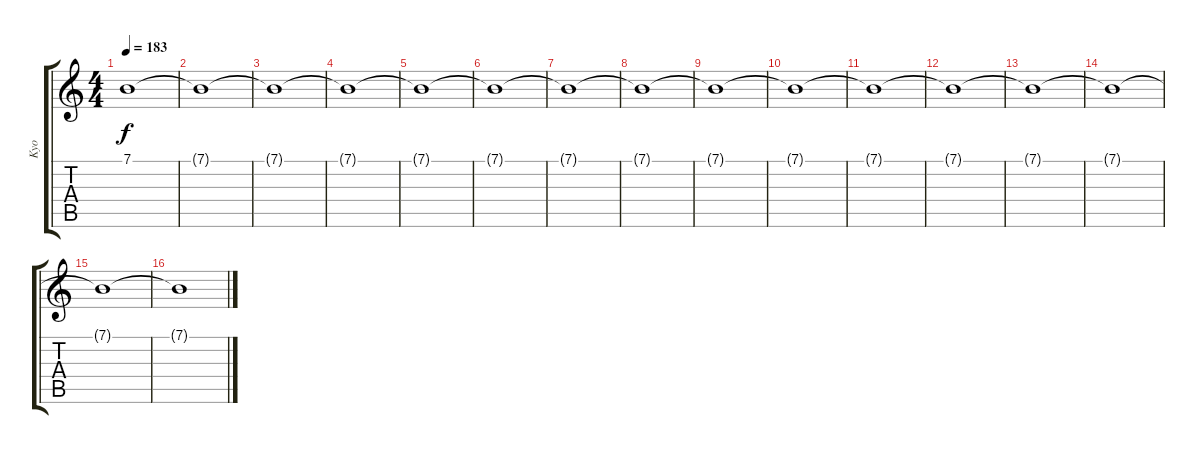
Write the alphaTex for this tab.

\track ("Kyo" "Kyo") {instrument sopranosax}
\staff {score tabs}
\tuning (E4 B3 G3 D3 A2 E2) {hide}
\ts (4 4)
\tempo 183
\clef g2
\ks c
7.1{t}.1{dy f volume 13} |
7.1{t}.1{volume 12} |
7.1{t}.1{volume 11} |
7.1{t}.1{volume 10} |
7.1{t}.1{volume 9} |
7.1{t}.1{volume 8} |
7.1{t}.1 |
7.1{t}.1 |
7.1{t}.1 |
7.1{t}.1 |
7.1{t}.1 |
7.1{t}.1 |
7.1{t}.1 |
7.1{t}.1 |
7.1{t}.1 |
7.1{t}.1
